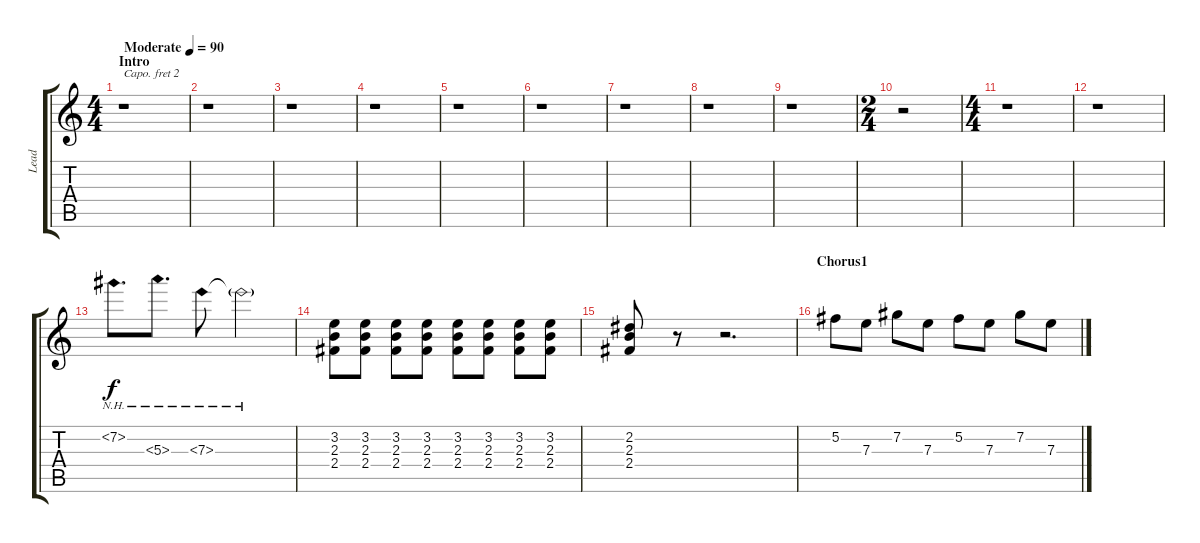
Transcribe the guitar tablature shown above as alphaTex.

\track ("Lead" "Lead") {instrument distortionguitar}
\staff {score tabs}
\capo 2
\tuning (E4 B3 G3 D3 A2 E2) {hide}
\ts (4 4)
\section ("" "Intro")
\tempo (90 "Moderate")
\clef g2
\ks c
r.1{dy f instrument distortionguitar} |
r.1 |
r.1 |
r.1 |
r.1 |
r.1 |
r.1 |
r.1 |
r.1 |
\ts (2 4)
r.2 |
\ts (4 4)
r.1 |
r.1 |
7.2{nh}.8{d} 5.3{nh}.8{d} 7.3{nh}.8 7.3{nh g t}.2 |
(3.2 2.3 2.4).8 (3.2 2.3 2.4).8 (3.2 2.3 2.4).8 (3.2 2.3 2.4).8 (3.2 2.3 2.4).8 (3.2 2.3 2.4).8 (3.2 2.3 2.4).8 (3.2 2.3 2.4).8 |
(2.2 2.3 2.4).8 r.8 r.2{d} |
\section ("" "Chorus1")
5.2.8 7.3.8 7.2.8 7.3.8 5.2.8 7.3.8 7.2.8 7.3.8
